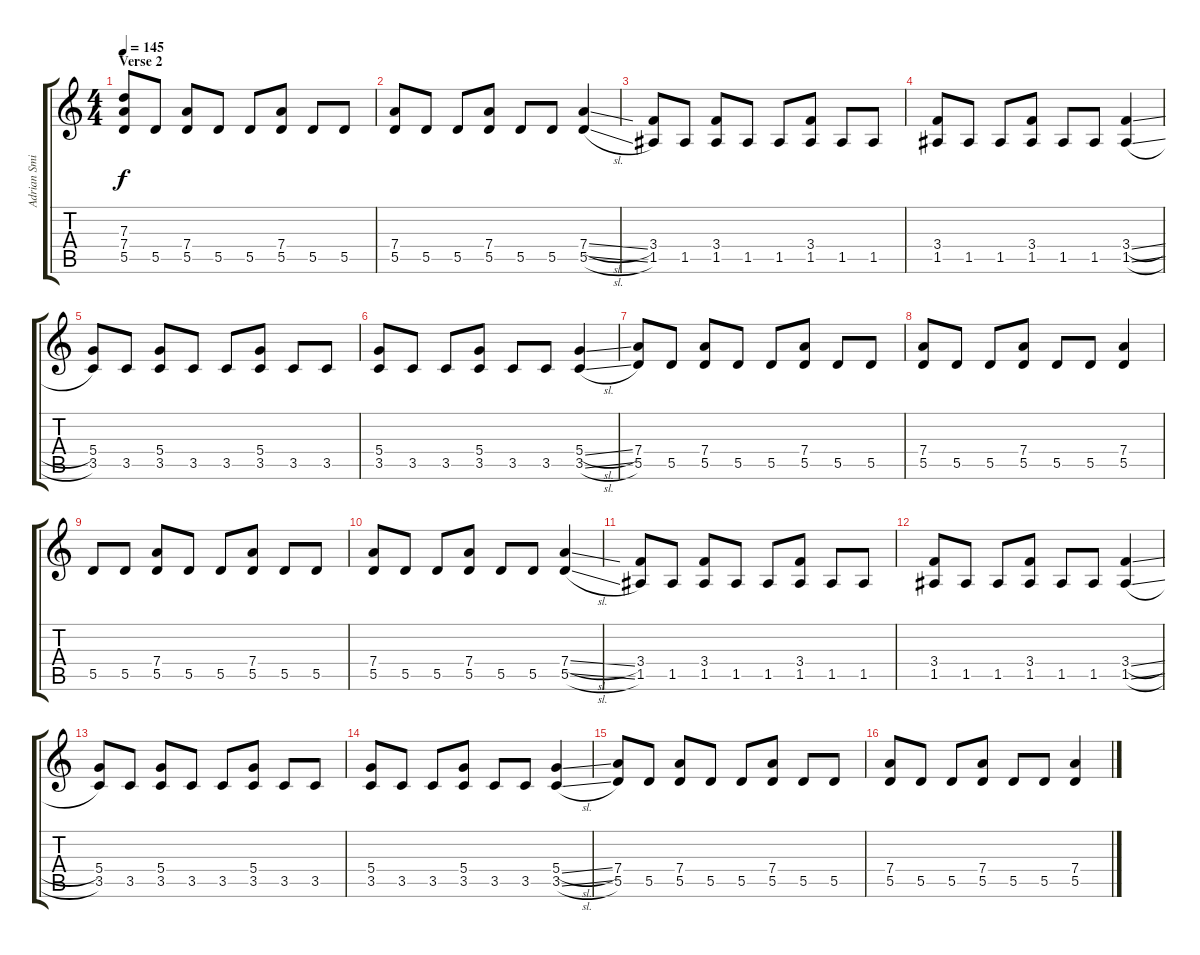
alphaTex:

\track ("Adrian Smith" "Adrian Smi") {instrument distortionguitar}
\staff {score tabs}
\tuning (E4 B3 G3 D3 A2 E2) {hide}
\ts (4 4)
\section ("" "Verse 2")
\tempo 145
\clef g2
\ks c
(7.3 7.4 5.5).8{dy f} 5.5.8 (7.4 5.5).8 5.5.8 5.5.8 (7.4 5.5).8 5.5.8 5.5.8 |
(7.4 5.5).8 5.5.8 5.5.8 (7.4 5.5).8 5.5.8 5.5.8 (7.4{sl} 5.5{sl}).4 |
(3.4 1.5).8 1.5.8 (3.4 1.5).8 1.5.8 1.5.8 (3.4 1.5).8 1.5.8 1.5.8 |
(3.4 1.5).8 1.5.8 1.5.8 (3.4 1.5).8 1.5.8 1.5.8 (3.4{sl} 1.5{sl}).4 |
(5.4 3.5).8 3.5.8 (5.4 3.5).8 3.5.8 3.5.8 (5.4 3.5).8 3.5.8 3.5.8 |
(5.4 3.5).8 3.5.8 3.5.8 (5.4 3.5).8 3.5.8 3.5.8 (5.4{sl} 3.5{sl}).4 |
(7.4 5.5).8 5.5.8 (7.4 5.5).8 5.5.8 5.5.8 (7.4 5.5).8 5.5.8 5.5.8 |
(7.4 5.5).8 5.5.8 5.5.8 (7.4 5.5).8 5.5.8 5.5.8 (7.4 5.5).4 |
5.5.8 5.5.8 (7.4 5.5).8 5.5.8 5.5.8 (7.4 5.5).8 5.5.8 5.5.8 |
(7.4 5.5).8 5.5.8 5.5.8 (7.4 5.5).8 5.5.8 5.5.8 (7.4{sl} 5.5{sl}).4 |
(3.4 1.5).8 1.5.8 (3.4 1.5).8 1.5.8 1.5.8 (3.4 1.5).8 1.5.8 1.5.8 |
(3.4 1.5).8 1.5.8 1.5.8 (3.4 1.5).8 1.5.8 1.5.8 (3.4{sl} 1.5{sl}).4 |
(5.4 3.5).8 3.5.8 (5.4 3.5).8 3.5.8 3.5.8 (5.4 3.5).8 3.5.8 3.5.8 |
(5.4 3.5).8 3.5.8 3.5.8 (5.4 3.5).8 3.5.8 3.5.8 (5.4{sl} 3.5{sl}).4 |
(7.4 5.5).8 5.5.8 (7.4 5.5).8 5.5.8 5.5.8 (7.4 5.5).8 5.5.8 5.5.8 |
(7.4 5.5).8 5.5.8 5.5.8 (7.4 5.5).8 5.5.8 5.5.8 (7.4 5.5).4
